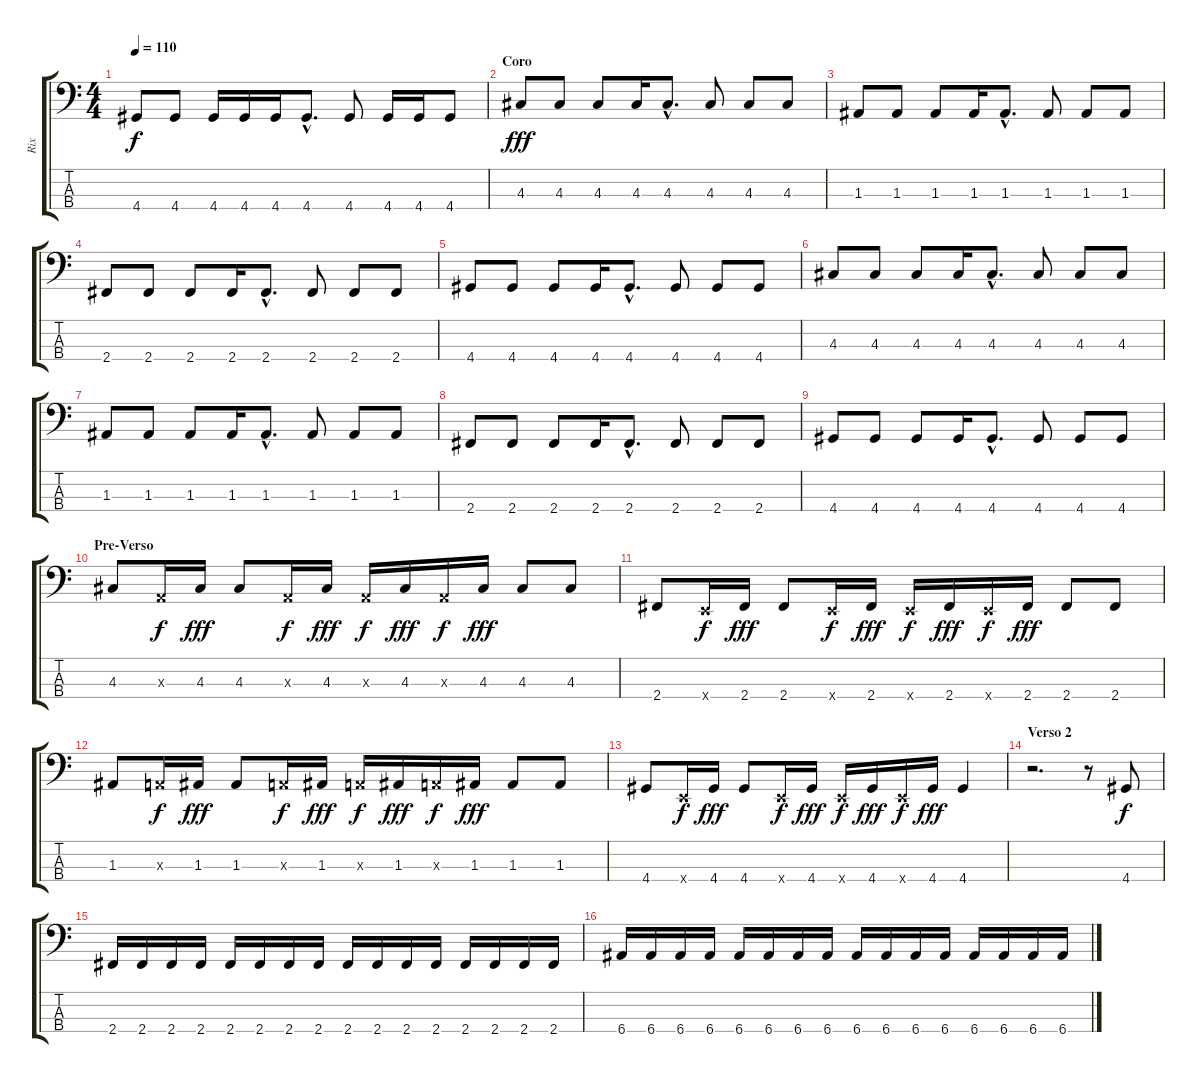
\track ("Rix" "Rix") {instrument electricbasspick}
\staff {score tabs}
\tuning (G2 D2 A1 E1) {hide}
\ts (4 4)
\tempo 110
\clef f4
\ks c
4.4.8{dy f} 4.4.8 4.4.16 4.4.16 4.4.16 4.4{hac}.8{d} 4.4.8 4.4.16 4.4.16 4.4.8 |
\section ("" "Coro")
4.3.8{dy fff} 4.3.8 4.3.8 4.3.16 4.3{hac}.8{d} 4.3.8 4.3.8 4.3.8 |
1.3.8 1.3.8 1.3.8 1.3.16 1.3{hac}.8{d} 1.3.8 1.3.8 1.3.8 |
2.4.8 2.4.8 2.4.8 2.4.16 2.4{hac}.8{d} 2.4.8 2.4.8 2.4.8 |
4.4.8 4.4.8 4.4.8 4.4.16 4.4{hac}.8{d} 4.4.8 4.4.8 4.4.8 |
4.3.8 4.3.8 4.3.8 4.3.16 4.3{hac}.8{d} 4.3.8 4.3.8 4.3.8 |
1.3.8 1.3.8 1.3.8 1.3.16 1.3{hac}.8{d} 1.3.8 1.3.8 1.3.8 |
2.4.8 2.4.8 2.4.8 2.4.16 2.4{hac}.8{d} 2.4.8 2.4.8 2.4.8 |
4.4.8 4.4.8 4.4.8 4.4.16 4.4{hac}.8{d} 4.4.8 4.4.8 4.4.8 |
\section ("" "Pre-Verso")
4.3.8 0.3{x}.16{dy f} 4.3.16{dy fff} 4.3.8 0.3{x}.16{dy f} 4.3.16{dy fff} 0.3{x}.16{dy f} 4.3.16{dy fff} 0.3{x}.16{dy f} 4.3.16{dy fff} 4.3.8 4.3.8 |
2.4.8 0.4{x}.16{dy f} 2.4.16{dy fff} 2.4.8 0.4{x}.16{dy f} 2.4.16{dy fff} 0.4{x}.16{dy f} 2.4.16{dy fff} 0.4{x}.16{dy f} 2.4.16{dy fff} 2.4.8 2.4.8 |
1.3.8 0.3{x}.16{dy f} 1.3.16{dy fff} 1.3.8 0.3{x}.16{dy f} 1.3.16{dy fff} 0.3{x}.16{dy f} 1.3.16{dy fff} 0.3{x}.16{dy f} 1.3.16{dy fff} 1.3.8 1.3.8 |
4.4.8 0.4{x}.16{dy f} 4.4.16{dy fff} 4.4.8 0.4{x}.16{dy f} 4.4.16{dy fff} 0.4{x}.16{dy f} 4.4.16{dy fff} 0.4{x}.16{dy f} 4.4.16{dy fff} 4.4.4 |
\section ("" "Verso 2")
r.2{d} r.8 4.4.8{dy f} |
2.4.16 2.4.16 2.4.16 2.4.16 2.4.16 2.4.16 2.4.16 2.4.16 2.4.16 2.4.16 2.4.16 2.4.16 2.4.16 2.4.16 2.4.16 2.4.16 |
6.4.16 6.4.16 6.4.16 6.4.16 6.4.16 6.4.16 6.4.16 6.4.16 6.4.16 6.4.16 6.4.16 6.4.16 6.4.16 6.4.16 6.4.16 6.4.16
